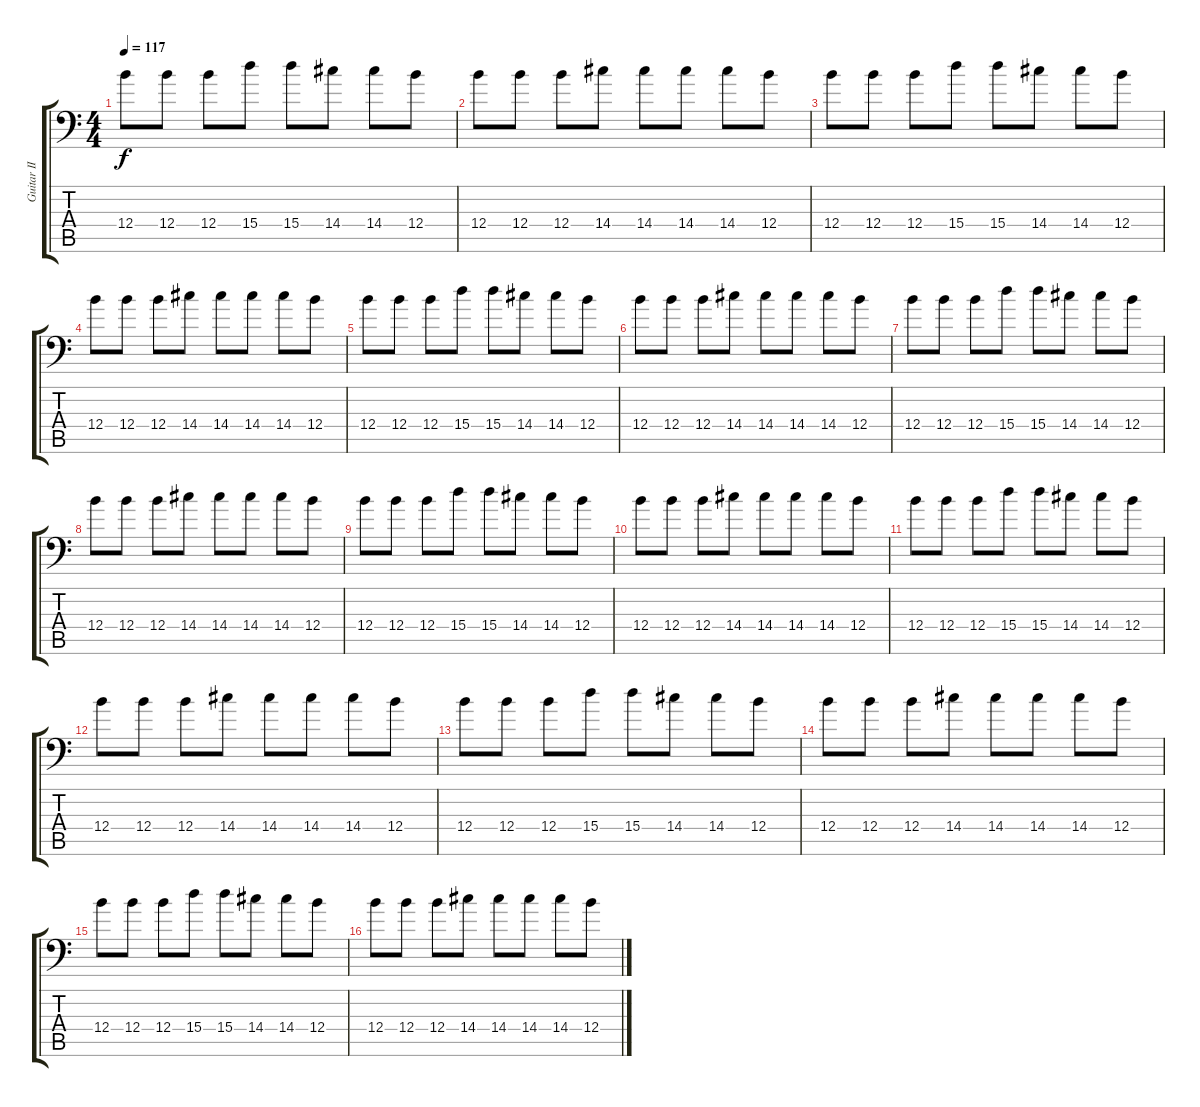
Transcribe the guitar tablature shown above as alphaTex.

\track ("Guitar II [Mike Gallagher]" "Guitar II ") {instrument distortionguitar}
\staff {score tabs}
\tuning (B3 Ab3 E3 B2 Gb2 Gb1) {hide}
\ts (4 4)
\tempo 117
\clef f4
\ks c
12.4.8{dy f} 12.4.8 12.4.8 15.4.8 15.4.8 14.4.8 14.4.8 12.4.8 |
12.4.8 12.4.8 12.4.8 14.4.8 14.4.8 14.4.8 14.4.8 12.4.8 |
12.4.8 12.4.8 12.4.8 15.4.8 15.4.8 14.4.8 14.4.8 12.4.8 |
12.4.8 12.4.8 12.4.8 14.4.8 14.4.8 14.4.8 14.4.8 12.4.8 |
12.4.8 12.4.8 12.4.8 15.4.8 15.4.8 14.4.8 14.4.8 12.4.8 |
12.4.8 12.4.8 12.4.8 14.4.8 14.4.8 14.4.8 14.4.8 12.4.8 |
12.4.8 12.4.8 12.4.8 15.4.8 15.4.8 14.4.8 14.4.8 12.4.8 |
12.4.8 12.4.8 12.4.8 14.4.8 14.4.8 14.4.8 14.4.8 12.4.8 |
12.4.8 12.4.8 12.4.8 15.4.8 15.4.8 14.4.8 14.4.8 12.4.8 |
12.4.8 12.4.8 12.4.8 14.4.8 14.4.8 14.4.8 14.4.8 12.4.8 |
12.4.8 12.4.8 12.4.8 15.4.8 15.4.8 14.4.8 14.4.8 12.4.8 |
12.4.8 12.4.8 12.4.8 14.4.8 14.4.8 14.4.8 14.4.8 12.4.8 |
12.4.8 12.4.8 12.4.8 15.4.8 15.4.8 14.4.8 14.4.8 12.4.8 |
12.4.8 12.4.8 12.4.8 14.4.8 14.4.8 14.4.8 14.4.8 12.4.8 |
12.4.8 12.4.8 12.4.8 15.4.8 15.4.8 14.4.8 14.4.8 12.4.8 |
12.4.8 12.4.8 12.4.8 14.4.8 14.4.8 14.4.8 14.4.8 12.4.8
